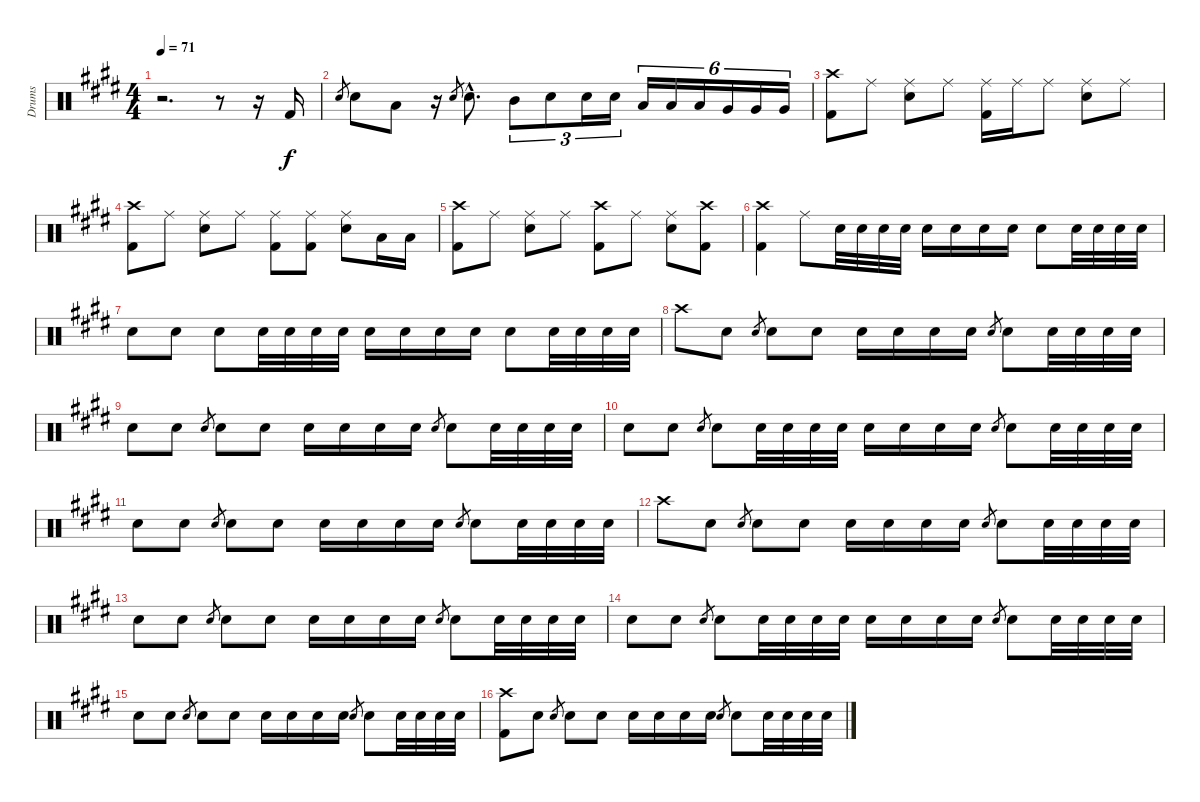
\track ("Drums" "Drums") {instrument percussion}
\staff {score}
\articulation defaults
\ts (4 4)
\tempo 71
\clef neutral
\ks e
r.2{d dy f} r.8 r.16 "Kick (hit) 2".16 |
"Electric Snare (hit)".8{gr} "Electric Snare (hit)".8 "Low Tom (hit)".8 r.16 "Electric Snare (hit)".8{gr} "Electric Snare (hit)"{hac}.8{d} "Mid Tom (hit)".8{tu (3 2)} "Electric Snare (hit)".8{tu (3 2)} "Electric Snare (hit)".16{tu (3 2)} "Electric Snare (hit)".16{tu (3 2)} "Low Tom (hit)".16{tu (6 4)} "Low Tom (hit)".16{tu (6 4)} "Low Tom (hit)".16{tu (6 4)} "Very Low Tom (hit)".16{tu (6 4)} "Very Low Tom (hit)".16{tu (6 4)} "Very Low Tom (hit)".16{tu (6 4)} |
("Crash high (hit)" "Kick (hit) 2").8 "Ride (middle)".8 ("Ride (middle)" "Electric Snare (hit)").8 "Ride (middle)".8 ("Ride (middle)" "Kick (hit) 2").16 "Ride (middle)".16 "Ride (middle)".8 ("Ride (middle)" "Electric Snare (hit)").8 "Ride (middle)".8 |
("Crash high (hit)" "Kick (hit) 2").8 "Ride (middle)".8 ("Ride (middle)" "Electric Snare (hit)").8 "Ride (middle)".8 ("Ride (middle)" "Kick (hit) 2").8 ("Ride (middle)" "Kick (hit) 2").8 ("Ride (middle)" "Electric Snare (hit)").8 "Low Tom (hit)".16 "Low Tom (hit)".16 |
("Crash high (hit)" "Kick (hit) 2").8 "Ride (middle)".8 ("Ride (middle)" "Electric Snare (hit)").8 "Ride (middle)".8 ("Crash high (hit)" "Kick (hit) 2").8 "Ride (middle)".8 ("Ride (middle)" "Electric Snare (hit)").8 ("Crash high (hit)" "Kick (hit) 2").8 |
("Crash high (hit)" "Kick (hit) 2").4 "Ride (middle)".8 "Electric Snare (hit)".32 "Electric Snare (hit)".32 "Electric Snare (hit)".32 "Electric Snare (hit)".32 "Electric Snare (hit)".16 "Electric Snare (hit)".16 "Electric Snare (hit)".16 "Electric Snare (hit)".16 "Electric Snare (hit)".8 "Electric Snare (hit)".32 "Electric Snare (hit)".32 "Electric Snare (hit)".32 "Electric Snare (hit)".32 |
"Electric Snare (hit)".8 "Electric Snare (hit)".8 "Electric Snare (hit)".8 "Electric Snare (hit)".32 "Electric Snare (hit)".32 "Electric Snare (hit)".32 "Electric Snare (hit)".32 "Electric Snare (hit)".16 "Electric Snare (hit)".16 "Electric Snare (hit)".16 "Electric Snare (hit)".16 "Electric Snare (hit)".8 "Electric Snare (hit)".32 "Electric Snare (hit)".32 "Electric Snare (hit)".32 "Electric Snare (hit)".32 |
"Crash high (hit)".8 "Electric Snare (hit)".8 "Electric Snare (hit)".8{gr} "Electric Snare (hit)".8 "Electric Snare (hit)".8 "Electric Snare (hit)".16 "Electric Snare (hit)".16 "Electric Snare (hit)".16 "Electric Snare (hit)".16 "Electric Snare (hit)".8{gr} "Electric Snare (hit)".8 "Electric Snare (hit)".32 "Electric Snare (hit)".32 "Electric Snare (hit)".32 "Electric Snare (hit)".32 |
"Electric Snare (hit)".8 "Electric Snare (hit)".8 "Electric Snare (hit)".8{gr} "Electric Snare (hit)".8 "Electric Snare (hit)".8 "Electric Snare (hit)".16 "Electric Snare (hit)".16 "Electric Snare (hit)".16 "Electric Snare (hit)".16 "Electric Snare (hit)".8{gr} "Electric Snare (hit)".8 "Electric Snare (hit)".32 "Electric Snare (hit)".32 "Electric Snare (hit)".32 "Electric Snare (hit)".32 |
"Electric Snare (hit)".8 "Electric Snare (hit)".8 "Electric Snare (hit)".8{gr} "Electric Snare (hit)".8 "Electric Snare (hit)".32 "Electric Snare (hit)".32 "Electric Snare (hit)".32 "Electric Snare (hit)".32 "Electric Snare (hit)".16 "Electric Snare (hit)".16 "Electric Snare (hit)".16 "Electric Snare (hit)".16 "Electric Snare (hit)".8{gr} "Electric Snare (hit)".8 "Electric Snare (hit)".32 "Electric Snare (hit)".32 "Electric Snare (hit)".32 "Electric Snare (hit)".32 |
"Electric Snare (hit)".8 "Electric Snare (hit)".8 "Electric Snare (hit)".8{gr} "Electric Snare (hit)".8 "Electric Snare (hit)".8 "Electric Snare (hit)".16 "Electric Snare (hit)".16 "Electric Snare (hit)".16 "Electric Snare (hit)".16 "Electric Snare (hit)".8{gr} "Electric Snare (hit)".8 "Electric Snare (hit)".32 "Electric Snare (hit)".32 "Electric Snare (hit)".32 "Electric Snare (hit)".32 |
"Crash high (hit)".8 "Electric Snare (hit)".8 "Electric Snare (hit)".8{gr} "Electric Snare (hit)".8 "Electric Snare (hit)".8 "Electric Snare (hit)".16 "Electric Snare (hit)".16 "Electric Snare (hit)".16 "Electric Snare (hit)".16 "Electric Snare (hit)".8{gr} "Electric Snare (hit)".8 "Electric Snare (hit)".32 "Electric Snare (hit)".32 "Electric Snare (hit)".32 "Electric Snare (hit)".32 |
"Electric Snare (hit)".8 "Electric Snare (hit)".8 "Electric Snare (hit)".8{gr} "Electric Snare (hit)".8 "Electric Snare (hit)".8 "Electric Snare (hit)".16 "Electric Snare (hit)".16 "Electric Snare (hit)".16 "Electric Snare (hit)".16 "Electric Snare (hit)".8{gr} "Electric Snare (hit)".8 "Electric Snare (hit)".32 "Electric Snare (hit)".32 "Electric Snare (hit)".32 "Electric Snare (hit)".32 |
"Electric Snare (hit)".8 "Electric Snare (hit)".8 "Electric Snare (hit)".8{gr} "Electric Snare (hit)".8 "Electric Snare (hit)".32 "Electric Snare (hit)".32 "Electric Snare (hit)".32 "Electric Snare (hit)".32 "Electric Snare (hit)".16 "Electric Snare (hit)".16 "Electric Snare (hit)".16 "Electric Snare (hit)".16 "Electric Snare (hit)".8{gr} "Electric Snare (hit)".8 "Electric Snare (hit)".32 "Electric Snare (hit)".32 "Electric Snare (hit)".32 "Electric Snare (hit)".32 |
"Electric Snare (hit)".8 "Electric Snare (hit)".8 "Electric Snare (hit)".8{gr} "Electric Snare (hit)".8 "Electric Snare (hit)".8 "Electric Snare (hit)".16 "Electric Snare (hit)".16 "Electric Snare (hit)".16 "Electric Snare (hit)".16 "Electric Snare (hit)".8{gr} "Electric Snare (hit)".8 "Electric Snare (hit)".32 "Electric Snare (hit)".32 "Electric Snare (hit)".32 "Electric Snare (hit)".32 |
("Crash high (hit)" "Kick (hit) 2").8 "Electric Snare (hit)".8 "Electric Snare (hit)".8{gr} "Electric Snare (hit)".8 "Electric Snare (hit)".8 "Electric Snare (hit)".16 "Electric Snare (hit)".16 "Electric Snare (hit)".16 "Electric Snare (hit)".16 "Electric Snare (hit)".8{gr} "Electric Snare (hit)".8 "Electric Snare (hit)".32 "Electric Snare (hit)".32 "Electric Snare (hit)".32 "Electric Snare (hit)".32
